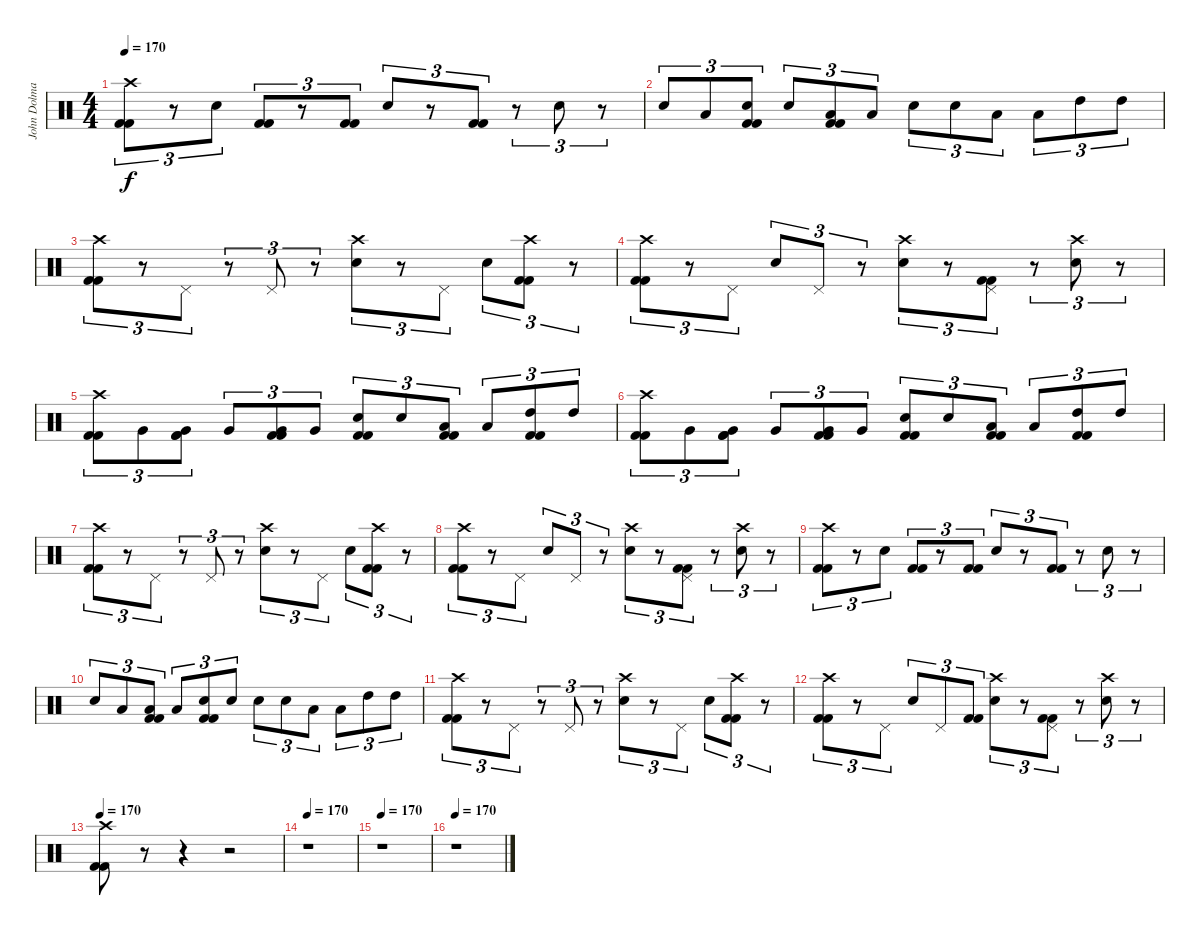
\track ("John Dolmayan" "John Dolma") {instrument percussion}
\staff {score}
\articulation defaults
\ts (4 4)
\tempo 170
\clef neutral
\ks c
("Crash high (hit)" "Kick (hit) 2" "Kick (hit) 2").8{tu (3 2) dy f} r.8{tu (3 2)} "Snare (hit) 2".8{tu (3 2)} ("Kick (hit) 2" "Kick (hit) 2").8{tu (3 2)} r.8{tu (3 2)} ("Kick (hit) 2" "Kick (hit) 2").8{tu (3 2)} "Snare (hit) 2".8{tu (3 2)} r.8{tu (3 2)} ("Kick (hit) 2" "Kick (hit) 2").8{tu (3 2)} r.8{tu (3 2)} "Snare (hit) 2".8{tu (3 2)} r.8{tu (3 2)} |
"Snare (hit) 2".8{tu (3 2)} "Low Tom (hit)".8{tu (3 2)} ("Snare (hit) 2" "Kick (hit) 2" "Kick (hit) 2").8{tu (3 2)} "Snare (hit) 2".8{tu (3 2)} ("Low Tom (hit)" "Kick (hit) 2" "Kick (hit) 2").8{tu (3 2)} "Low Tom (hit)".8{tu (3 2)} "Snare (hit) 2".8{tu (3 2)} "Snare (hit) 2".8{tu (3 2)} "Low Tom (hit)".8{tu (3 2)} "Low Tom (hit)".8{tu (3 2)} "High Tom (hit)".8{tu (3 2)} "High Tom (hit)".8{tu (3 2)} |
("Crash high (hit)" "Kick (hit) 2" "Kick (hit) 2").8{tu (3 2)} r.8{tu (3 2)} "Pedal Hi-Hat (hit)".8{tu (3 2)} r.8{tu (3 2)} "Pedal Hi-Hat (hit)".8{tu (3 2)} r.8{tu (3 2)} ("Crash high (hit)" "Snare (hit) 2").8{tu (3 2)} r.8{tu (3 2)} "Pedal Hi-Hat (hit)".8{tu (3 2)} "Snare (hit) 2".8{tu (3 2)} ("Crash high (hit)" "Kick (hit) 2" "Kick (hit) 2").8{tu (3 2)} r.8{tu (3 2)} |
("Crash high (hit)" "Kick (hit) 2" "Kick (hit) 2").8{tu (3 2)} r.8{tu (3 2)} "Pedal Hi-Hat (hit)".8{tu (3 2)} "Snare (hit) 2".8{tu (3 2)} "Pedal Hi-Hat (hit)".8{tu (3 2)} r.8{tu (3 2)} ("Crash high (hit)" "Snare (hit) 2").8{tu (3 2)} r.8{tu (3 2)} ("Pedal Hi-Hat (hit)" "Kick (hit) 2" "Kick (hit) 2").8{tu (3 2)} r.8{tu (3 2)} ("Crash high (hit)" "Snare (hit) 2").8{tu (3 2)} r.8{tu (3 2)} |
("Crash high (hit)" "Kick (hit) 2" "Kick (hit) 2").8{tu (3 2)} "Very Low Tom (hit)".8{tu (3 2)} ("Very Low Tom (hit)" "Kick (hit) 2" "Kick (hit) 2").8{tu (3 2)} "Very Low Tom (hit)".8{tu (3 2)} ("Very Low Tom (hit)" "Kick (hit) 2" "Kick (hit) 2").8{tu (3 2)} "Very Low Tom (hit)".8{tu (3 2)} ("Snare (hit) 2" "Kick (hit) 2" "Kick (hit) 2").8{tu (3 2)} "Snare (hit) 2".8{tu (3 2)} ("Low Tom (hit)" "Kick (hit) 2" "Kick (hit) 2").8{tu (3 2)} "Low Tom (hit)".8{tu (3 2)} ("High Tom (hit)" "Kick (hit) 2" "Kick (hit) 2").8{tu (3 2)} "High Tom (hit)".8{tu (3 2)} |
("Crash high (hit)" "Kick (hit) 2" "Kick (hit) 2").8{tu (3 2)} "Very Low Tom (hit)".8{tu (3 2)} ("Very Low Tom (hit)" "Kick (hit) 2" "Kick (hit) 2").8{tu (3 2)} "Very Low Tom (hit)".8{tu (3 2)} ("Very Low Tom (hit)" "Kick (hit) 2" "Kick (hit) 2").8{tu (3 2)} "Very Low Tom (hit)".8{tu (3 2)} ("Snare (hit) 2" "Kick (hit) 2" "Kick (hit) 2").8{tu (3 2)} "Snare (hit) 2".8{tu (3 2)} ("Low Tom (hit)" "Kick (hit) 2" "Kick (hit) 2").8{tu (3 2)} "Low Tom (hit)".8{tu (3 2)} ("High Tom (hit)" "Kick (hit) 2" "Kick (hit) 2").8{tu (3 2)} "High Tom (hit)".8{tu (3 2)} |
("Crash high (hit)" "Kick (hit) 2" "Kick (hit) 2").8{tu (3 2)} r.8{tu (3 2)} "Pedal Hi-Hat (hit)".8{tu (3 2)} r.8{tu (3 2)} "Pedal Hi-Hat (hit)".8{tu (3 2)} r.8{tu (3 2)} ("Crash high (hit)" "Snare (hit) 2").8{tu (3 2)} r.8{tu (3 2)} "Pedal Hi-Hat (hit)".8{tu (3 2)} "Snare (hit) 2".8{tu (3 2)} ("Crash high (hit)" "Kick (hit) 2" "Kick (hit) 2").8{tu (3 2)} r.8{tu (3 2)} |
("Crash high (hit)" "Kick (hit) 2" "Kick (hit) 2").8{tu (3 2)} r.8{tu (3 2)} "Pedal Hi-Hat (hit)".8{tu (3 2)} "Snare (hit) 2".8{tu (3 2)} "Pedal Hi-Hat (hit)".8{tu (3 2)} r.8{tu (3 2)} ("Crash high (hit)" "Snare (hit) 2").8{tu (3 2)} r.8{tu (3 2)} ("Pedal Hi-Hat (hit)" "Kick (hit) 2" "Kick (hit) 2").8{tu (3 2)} r.8{tu (3 2)} ("Crash high (hit)" "Snare (hit) 2").8{tu (3 2)} r.8{tu (3 2)} |
("Crash high (hit)" "Kick (hit) 2" "Kick (hit) 2").8{tu (3 2)} r.8{tu (3 2)} "Snare (hit) 2".8{tu (3 2)} ("Kick (hit) 2" "Kick (hit) 2").8{tu (3 2)} r.8{tu (3 2)} ("Kick (hit) 2" "Kick (hit) 2").8{tu (3 2)} "Snare (hit) 2".8{tu (3 2)} r.8{tu (3 2)} ("Kick (hit) 2" "Kick (hit) 2").8{tu (3 2)} r.8{tu (3 2)} "Snare (hit) 2".8{tu (3 2)} r.8{tu (3 2)} |
"Snare (hit) 2".8{tu (3 2)} "Low Tom (hit)".8{tu (3 2)} ("Low Tom (hit)" "Kick (hit) 2" "Kick (hit) 2").8{tu (3 2)} "Low Tom (hit)".8{tu (3 2)} ("Snare (hit) 2" "Kick (hit) 2" "Kick (hit) 2").8{tu (3 2)} "Snare (hit) 2".8{tu (3 2)} "Snare (hit) 2".8{tu (3 2)} "Snare (hit) 2".8{tu (3 2)} "Low Tom (hit)".8{tu (3 2)} "Low Tom (hit)".8{tu (3 2)} "High Tom (hit)".8{tu (3 2)} "High Tom (hit)".8{tu (3 2)} |
("Crash high (hit)" "Kick (hit) 2" "Kick (hit) 2").8{tu (3 2)} r.8{tu (3 2)} "Pedal Hi-Hat (hit)".8{tu (3 2)} r.8{tu (3 2)} "Pedal Hi-Hat (hit)".8{tu (3 2)} r.8{tu (3 2)} ("Crash high (hit)" "Snare (hit) 2").8{tu (3 2)} r.8{tu (3 2)} "Pedal Hi-Hat (hit)".8{tu (3 2)} "Snare (hit) 2".8{tu (3 2)} ("Crash high (hit)" "Kick (hit) 2" "Kick (hit) 2").8{tu (3 2)} r.8{tu (3 2)} |
("Crash high (hit)" "Kick (hit) 2" "Kick (hit) 2").8{tu (3 2)} r.8{tu (3 2)} "Pedal Hi-Hat (hit)".8{tu (3 2)} "Snare (hit) 2".8{tu (3 2)} "Pedal Hi-Hat (hit)".8{tu (3 2)} ("Kick (hit) 2" "Kick (hit) 2").8{tu (3 2)} ("Crash high (hit)" "Snare (hit) 2").8{tu (3 2)} r.8{tu (3 2)} ("Pedal Hi-Hat (hit)" "Kick (hit) 2" "Kick (hit) 2").8{tu (3 2)} r.8{tu (3 2)} ("Crash high (hit)" "Snare (hit) 2").8{tu (3 2)} r.8{tu (3 2)} |
\tempo 170
("Crash high (hit)" "Kick (hit) 2" "Kick (hit) 2").8 r.8 r.4 r.2 |
\tempo 170
r.1 |
\tempo 170
r.1 |
\tempo 170
r.1
